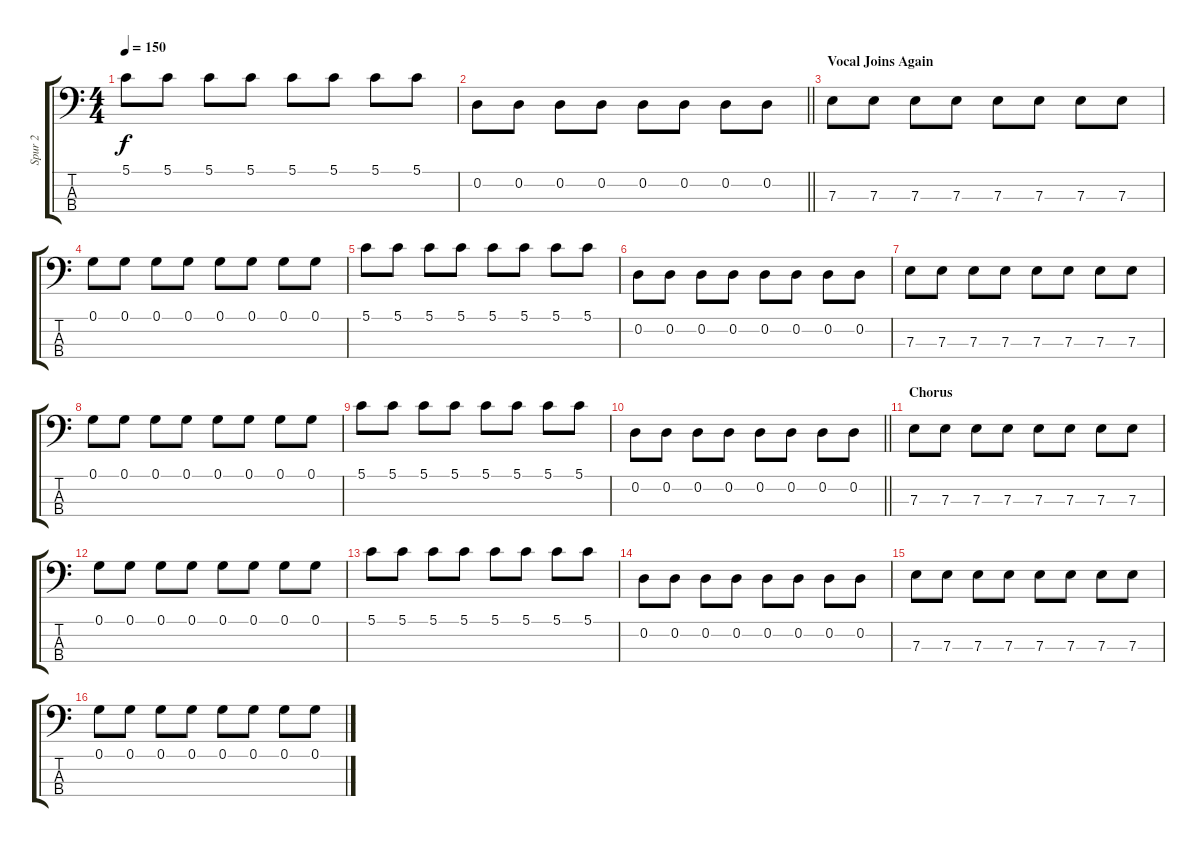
\track ("Spur 2" "Spur 2") {instrument electricbassfinger}
\staff {score tabs}
\tuning (G2 D2 A1 E1) {hide}
\ts (4 4)
\tempo 150
\clef f4
\ks c
5.1.8{dy f} 5.1.8 5.1.8 5.1.8 5.1.8 5.1.8 5.1.8 5.1.8 |
\barLineRight lightlight
0.2.8 0.2.8 0.2.8 0.2.8 0.2.8 0.2.8 0.2.8 0.2.8 |
\section ("" "Vocal Joins Again")
7.3.8 7.3.8 7.3.8 7.3.8 7.3.8 7.3.8 7.3.8 7.3.8 |
0.1.8 0.1.8 0.1.8 0.1.8 0.1.8 0.1.8 0.1.8 0.1.8 |
5.1.8 5.1.8 5.1.8 5.1.8 5.1.8 5.1.8 5.1.8 5.1.8 |
0.2.8 0.2.8 0.2.8 0.2.8 0.2.8 0.2.8 0.2.8 0.2.8 |
7.3.8 7.3.8 7.3.8 7.3.8 7.3.8 7.3.8 7.3.8 7.3.8 |
0.1.8 0.1.8 0.1.8 0.1.8 0.1.8 0.1.8 0.1.8 0.1.8 |
5.1.8 5.1.8 5.1.8 5.1.8 5.1.8 5.1.8 5.1.8 5.1.8 |
\barLineRight lightlight
0.2.8 0.2.8 0.2.8 0.2.8 0.2.8 0.2.8 0.2.8 0.2.8 |
\section ("" "Chorus")
7.3.8 7.3.8 7.3.8 7.3.8 7.3.8 7.3.8 7.3.8 7.3.8 |
0.1.8 0.1.8 0.1.8 0.1.8 0.1.8 0.1.8 0.1.8 0.1.8 |
5.1.8 5.1.8 5.1.8 5.1.8 5.1.8 5.1.8 5.1.8 5.1.8 |
0.2.8 0.2.8 0.2.8 0.2.8 0.2.8 0.2.8 0.2.8 0.2.8 |
7.3.8 7.3.8 7.3.8 7.3.8 7.3.8 7.3.8 7.3.8 7.3.8 |
0.1.8 0.1.8 0.1.8 0.1.8 0.1.8 0.1.8 0.1.8 0.1.8
